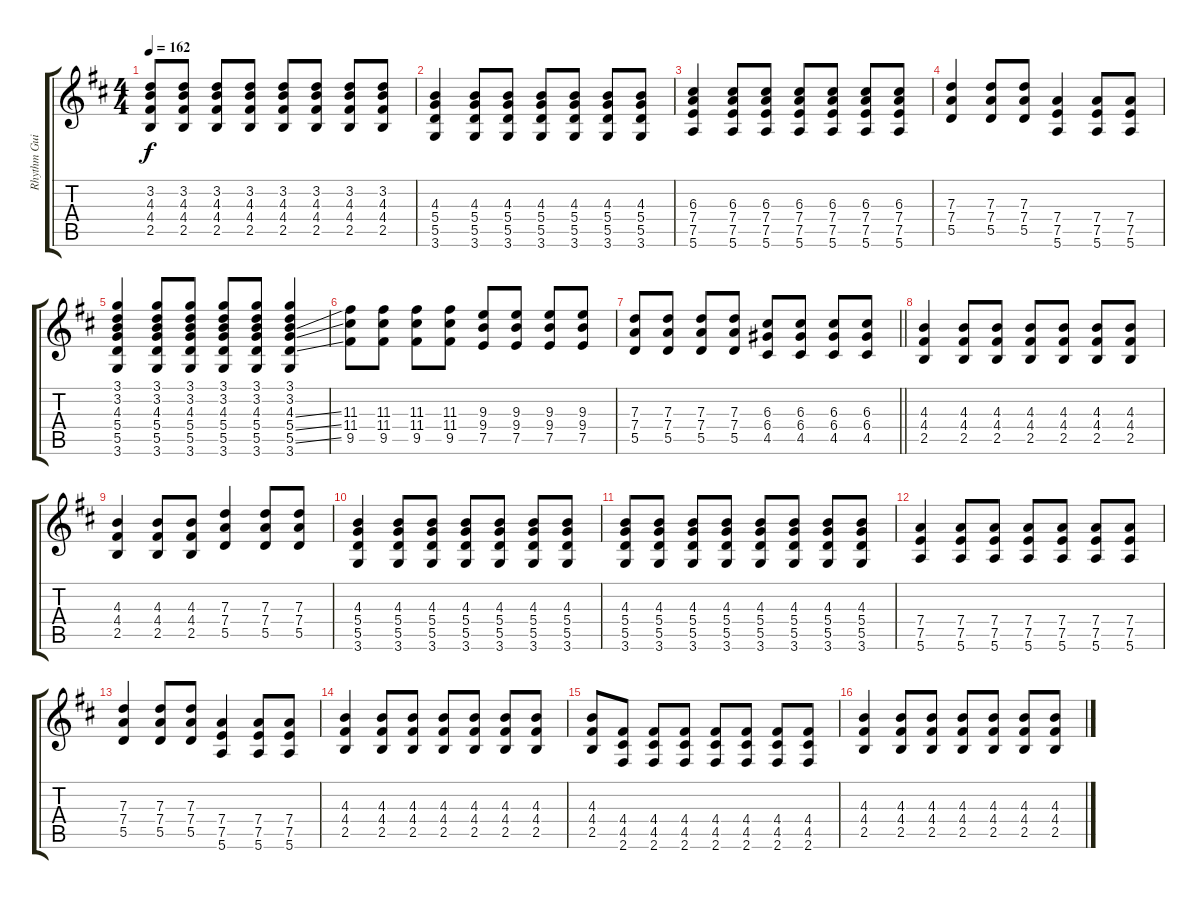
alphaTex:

\track ("Rhythm Guitar 1" "Rhythm Gui") {instrument overdrivenguitar}
\staff {score tabs}
\tuning (E4 B3 G3 D3 A2 E2) {hide}
\ts (4 4)
\tempo 162
\clef g2
\ks d
(3.2 4.3 4.4 2.5).8{dy f} (3.2 4.3 4.4 2.5).8 (3.2 4.3 4.4 2.5).8 (3.2 4.3 4.4 2.5).8 (3.2 4.3 4.4 2.5).8 (3.2 4.3 4.4 2.5).8 (3.2 4.3 4.4 2.5).8 (3.2 4.3 4.4 2.5).8 |
(4.3 5.4 5.5 3.6).4 (4.3 5.4 5.5 3.6).8 (4.3 5.4 5.5 3.6).8 (4.3 5.4 5.5 3.6).8 (4.3 5.4 5.5 3.6).8 (4.3 5.4 5.5 3.6).8 (4.3 5.4 5.5 3.6).8 |
(6.3 7.4 7.5 5.6).4 (6.3 7.4 7.5 5.6).8 (6.3 7.4 7.5 5.6).8 (6.3 7.4 7.5 5.6).8 (6.3 7.4 7.5 5.6).8 (6.3 7.4 7.5 5.6).8 (6.3 7.4 7.5 5.6).8 |
(7.3 7.4 5.5).4 (7.3 7.4 5.5).8 (7.3 7.4 5.5).8 (7.4 7.5 5.6).4 (7.4 7.5 5.6).8 (7.4 7.5 5.6).8 |
(3.1 3.2 4.3 5.4 5.5 3.6).4 (3.1 3.2 4.3 5.4 5.5 3.6).8 (3.1 3.2 4.3 5.4 5.5 3.6).8 (3.1 3.2 4.3 5.4 5.5 3.6).8 (3.1 3.2 4.3 5.4 5.5 3.6).8 (3.1 3.2 4.3{ss} 5.4{ss} 5.5{ss} 3.6).4 |
(11.3 11.4 9.5).8 (11.3 11.4 9.5).8 (11.3 11.4 9.5).8 (11.3 11.4 9.5).8 (9.3 9.4 7.5).8 (9.3 9.4 7.5).8 (9.3 9.4 7.5).8 (9.3 9.4 7.5).8 |
\barLineRight lightlight
(7.3 7.4 5.5).8 (7.3 7.4 5.5).8 (7.3 7.4 5.5).8 (7.3 7.4 5.5).8 (6.3 6.4 4.5).8 (6.3 6.4 4.5).8 (6.3 6.4 4.5).8 (6.3 6.4 4.5).8 |
(4.3 4.4 2.5).4 (4.3 4.4 2.5).8 (4.3 4.4 2.5).8 (4.3 4.4 2.5).8 (4.3 4.4 2.5).8 (4.3 4.4 2.5).8 (4.3 4.4 2.5).8 |
(4.3 4.4 2.5).4 (4.3 4.4 2.5).8 (4.3 4.4 2.5).8 (7.3 7.4 5.5).4 (7.3 7.4 5.5).8 (7.3 7.4 5.5).8 |
(4.3 5.4 5.5 3.6).4 (4.3 5.4 5.5 3.6).8 (4.3 5.4 5.5 3.6).8 (4.3 5.4 5.5 3.6).8 (4.3 5.4 5.5 3.6).8 (4.3 5.4 5.5 3.6).8 (4.3 5.4 5.5 3.6).8 |
(4.3 5.4 5.5 3.6).8 (4.3 5.4 5.5 3.6).8 (4.3 5.4 5.5 3.6).8 (4.3 5.4 5.5 3.6).8 (4.3 5.4 5.5 3.6).8 (4.3 5.4 5.5 3.6).8 (4.3 5.4 5.5 3.6).8 (4.3 5.4 5.5 3.6).8 |
(7.4 7.5 5.6).4 (7.4 7.5 5.6).8 (7.4 7.5 5.6).8 (7.4 7.5 5.6).8 (7.4 7.5 5.6).8 (7.4 7.5 5.6).8 (7.4 7.5 5.6).8 |
(7.3 7.4 5.5).4 (7.3 7.4 5.5).8 (7.3 7.4 5.5).8 (7.4 7.5 5.6).4 (7.4 7.5 5.6).8 (7.4 7.5 5.6).8 |
(4.3 4.4 2.5).4 (4.3 4.4 2.5).8 (4.3 4.4 2.5).8 (4.3 4.4 2.5).8 (4.3 4.4 2.5).8 (4.3 4.4 2.5).8 (4.3 4.4 2.5).8 |
(4.3 4.4 2.5).8 (4.4 4.5 2.6).8 (4.4 4.5 2.6).8 (4.4 4.5 2.6).8 (4.4 4.5 2.6).8 (4.4 4.5 2.6).8 (4.4 4.5 2.6).8 (4.4 4.5 2.6).8 |
(4.3 4.4 2.5).4 (4.3 4.4 2.5).8 (4.3 4.4 2.5).8 (4.3 4.4 2.5).8 (4.3 4.4 2.5).8 (4.3 4.4 2.5).8 (4.3 4.4 2.5).8
